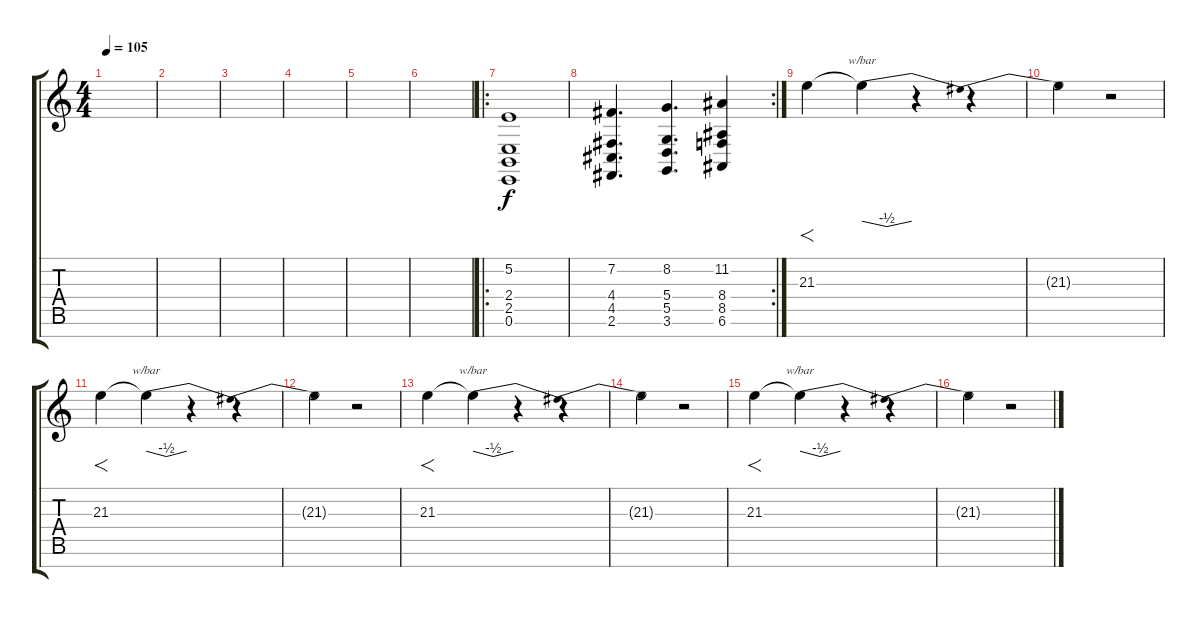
\track "" {instrument pad4choir}
\staff {score tabs}
\tuning (E4 B3 G3 D3 A2 E2 B1) {hide}
\ts (4 4)
\tempo 105
\clef g2
\ks c
|
|
|
|
|
|
\ro
(5.2 2.4 2.5 0.6).1 |
\rc 2
(7.2 4.4 4.5 2.6).4{d} (8.2 5.4 5.5 3.6).4{d} (11.2 8.4 8.5 6.6).4 |
21.3.4{f} 21.3{t}.4{tbe (dip default 0 0 30 -2 60 0)} r.4 r.4 |
21.3{t}.2 r.2 |
21.3.4{f} 21.3{t}.4{tbe (dip default 0 0 30 -2 60 0)} r.4 r.4 |
21.3{t}.2 r.2 |
21.3.4{f} 21.3{t}.4{tbe (dip default 0 0 30 -2 60 0)} r.4 r.4 |
21.3{t}.2 r.2 |
21.3.4{f} 21.3{t}.4{tbe (dip default 0 0 30 -2 60 0)} r.4 r.4 |
21.3{t}.2 r.2
